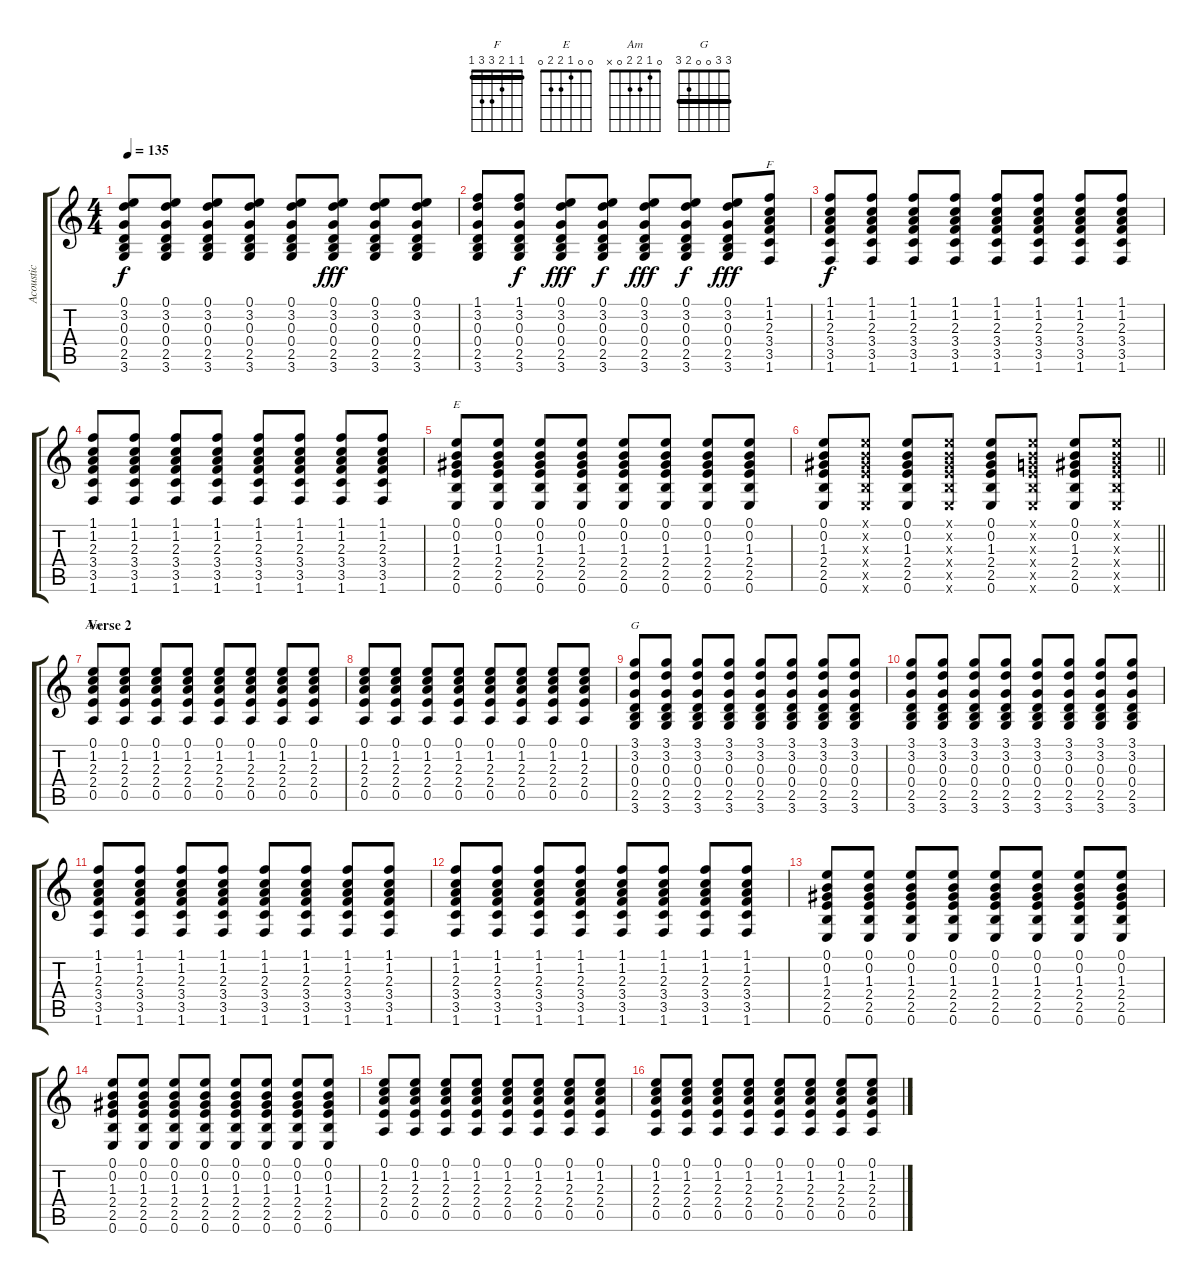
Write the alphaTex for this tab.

\track ("Acoustic" "Acoustic") {mute instrument acousticguitarnylon}
\staff {score tabs}
\tuning (E4 B3 G3 D3 A2 E2) {hide}
\chord ("F" 1 1 2 3 3 1) {barre 1}
\chord ("E" 0 0 1 2 2 0)
\chord ("Am" 0 1 2 2 0 x)
\chord ("G" 3 3 0 0 2 3) {barre 3}
\ts (4 4)
\tempo 135
\clef g2
\ks c
(0.1 3.2 0.3 0.4 2.5 3.6).8{dy f} (0.1 3.2 0.3 0.4 2.5 3.6).8 (0.1 3.2 0.3 0.4 2.5 3.6).8 (0.1 3.2 0.3 0.4 2.5 3.6).8 (0.1 3.2 0.3 0.4 2.5 3.6).8 (0.1 3.2 0.3 0.4 2.5 3.6).8{dy fff} (0.1 3.2 0.3 0.4 2.5 3.6).8 (0.1 3.2 0.3 0.4 2.5 3.6).8 |
(1.1 3.2 0.3 0.4 2.5 3.6).8 (1.1 3.2 0.3 0.4 2.5 3.6).8{dy f} (0.1 3.2 0.3 0.4 2.5 3.6).8{dy fff} (0.1 3.2 0.3 0.4 2.5 3.6).8{dy f} (0.1 3.2 0.3 0.4 2.5 3.6).8{dy fff} (0.1 3.2 0.3 0.4 2.5 3.6).8{dy f} (0.1 3.2 0.3 0.4 2.5 3.6).8{dy fff} (1.1 1.2 2.3 3.4 3.5 1.6).8{ch "F"} |
(1.1 1.2 2.3 3.4 3.5 1.6).8{dy f} (1.1 1.2 2.3 3.4 3.5 1.6).8 (1.1 1.2 2.3 3.4 3.5 1.6).8 (1.1 1.2 2.3 3.4 3.5 1.6).8 (1.1 1.2 2.3 3.4 3.5 1.6).8 (1.1 1.2 2.3 3.4 3.5 1.6).8 (1.1 1.2 2.3 3.4 3.5 1.6).8 (1.1 1.2 2.3 3.4 3.5 1.6).8 |
(1.1 1.2 2.3 3.4 3.5 1.6).8 (1.1 1.2 2.3 3.4 3.5 1.6).8 (1.1 1.2 2.3 3.4 3.5 1.6).8 (1.1 1.2 2.3 3.4 3.5 1.6).8 (1.1 1.2 2.3 3.4 3.5 1.6).8 (1.1 1.2 2.3 3.4 3.5 1.6).8 (1.1 1.2 2.3 3.4 3.5 1.6).8 (1.1 1.2 2.3 3.4 3.5 1.6).8 |
(0.1 0.2 1.3 2.4 2.5 0.6).8{ch "E"} (0.1 0.2 1.3 2.4 2.5 0.6).8 (0.1 0.2 1.3 2.4 2.5 0.6).8 (0.1 0.2 1.3 2.4 2.5 0.6).8 (0.1 0.2 1.3 2.4 2.5 0.6).8 (0.1 0.2 1.3 2.4 2.5 0.6).8 (0.1 0.2 1.3 2.4 2.5 0.6).8 (0.1 0.2 1.3 2.4 2.5 0.6).8 |
\barLineRight lightlight
(0.1 0.2 1.3 2.4 2.5 0.6).8 (0.1{x} 0.2{x} 1.3{x} 2.4{x} 2.5{x} 0.6{x}).8 (0.1 0.2 1.3 2.4 2.5 0.6).8 (0.1{x} 0.2{x} 1.3{x} 2.4{x} 2.5{x} 0.6{x}).8 (0.1 0.2 1.3 2.4 2.5 0.6).8 (0.1{x} 0.2{x} 0.3{x} 2.4{x} 2.5{x} 0.6{x}).8 (0.1 0.2 1.3 2.4 2.5 0.6).8 (0.1{x} 0.2{x} 1.3{x} 2.4{x} 2.5{x} 0.6{x}).8 |
\section ("" "Verse 2")
(0.1 1.2 2.3 2.4 0.5).8{ch "Am"} (0.1 1.2 2.3 2.4 0.5).8 (0.1 1.2 2.3 2.4 0.5).8 (0.1 1.2 2.3 2.4 0.5).8 (0.1 1.2 2.3 2.4 0.5).8 (0.1 1.2 2.3 2.4 0.5).8 (0.1 1.2 2.3 2.4 0.5).8 (0.1 1.2 2.3 2.4 0.5).8 |
(0.1 1.2 2.3 2.4 0.5).8 (0.1 1.2 2.3 2.4 0.5).8 (0.1 1.2 2.3 2.4 0.5).8 (0.1 1.2 2.3 2.4 0.5).8 (0.1 1.2 2.3 2.4 0.5).8 (0.1 1.2 2.3 2.4 0.5).8 (0.1 1.2 2.3 2.4 0.5).8 (0.1 1.2 2.3 2.4 0.5).8 |
(3.1 3.2 0.3 0.4 2.5 3.6).8{ch "G"} (3.1 3.2 0.3 0.4 2.5 3.6).8 (3.1 3.2 0.3 0.4 2.5 3.6).8 (3.1 3.2 0.3 0.4 2.5 3.6).8 (3.1 3.2 0.3 0.4 2.5 3.6).8 (3.1 3.2 0.3 0.4 2.5 3.6).8 (3.1 3.2 0.3 0.4 2.5 3.6).8 (3.1 3.2 0.3 0.4 2.5 3.6).8 |
(3.1 3.2 0.3 0.4 2.5 3.6).8 (3.1 3.2 0.3 0.4 2.5 3.6).8 (3.1 3.2 0.3 0.4 2.5 3.6).8 (3.1 3.2 0.3 0.4 2.5 3.6).8 (3.1 3.2 0.3 0.4 2.5 3.6).8 (3.1 3.2 0.3 0.4 2.5 3.6).8 (3.1 3.2 0.3 0.4 2.5 3.6).8 (3.1 3.2 0.3 0.4 2.5 3.6).8 |
(1.1 1.2 2.3 3.4 3.5 1.6).8 (1.1 1.2 2.3 3.4 3.5 1.6).8 (1.1 1.2 2.3 3.4 3.5 1.6).8 (1.1 1.2 2.3 3.4 3.5 1.6).8 (1.1 1.2 2.3 3.4 3.5 1.6).8 (1.1 1.2 2.3 3.4 3.5 1.6).8 (1.1 1.2 2.3 3.4 3.5 1.6).8 (1.1 1.2 2.3 3.4 3.5 1.6).8 |
(1.1 1.2 2.3 3.4 3.5 1.6).8 (1.1 1.2 2.3 3.4 3.5 1.6).8 (1.1 1.2 2.3 3.4 3.5 1.6).8 (1.1 1.2 2.3 3.4 3.5 1.6).8 (1.1 1.2 2.3 3.4 3.5 1.6).8 (1.1 1.2 2.3 3.4 3.5 1.6).8 (1.1 1.2 2.3 3.4 3.5 1.6).8 (1.1 1.2 2.3 3.4 3.5 1.6).8 |
(0.1 0.2 1.3 2.4 2.5 0.6).8 (0.1 0.2 1.3 2.4 2.5 0.6).8 (0.1 0.2 1.3 2.4 2.5 0.6).8 (0.1 0.2 1.3 2.4 2.5 0.6).8 (0.1 0.2 1.3 2.4 2.5 0.6).8 (0.1 0.2 1.3 2.4 2.5 0.6).8 (0.1 0.2 1.3 2.4 2.5 0.6).8 (0.1 0.2 1.3 2.4 2.5 0.6).8 |
(0.1 0.2 1.3 2.4 2.5 0.6).8 (0.1 0.2 1.3 2.4 2.5 0.6).8 (0.1 0.2 1.3 2.4 2.5 0.6).8 (0.1 0.2 1.3 2.4 2.5 0.6).8 (0.1 0.2 1.3 2.4 2.5 0.6).8 (0.1 0.2 1.3 2.4 2.5 0.6).8 (0.1 0.2 1.3 2.4 2.5 0.6).8 (0.1 0.2 1.3 2.4 2.5 0.6).8 |
(0.1 1.2 2.3 2.4 0.5).8 (0.1 1.2 2.3 2.4 0.5).8 (0.1 1.2 2.3 2.4 0.5).8 (0.1 1.2 2.3 2.4 0.5).8 (0.1 1.2 2.3 2.4 0.5).8 (0.1 1.2 2.3 2.4 0.5).8 (0.1 1.2 2.3 2.4 0.5).8 (0.1 1.2 2.3 2.4 0.5).8 |
(0.1 1.2 2.3 2.4 0.5).8 (0.1 1.2 2.3 2.4 0.5).8 (0.1 1.2 2.3 2.4 0.5).8 (0.1 1.2 2.3 2.4 0.5).8 (0.1 1.2 2.3 2.4 0.5).8 (0.1 1.2 2.3 2.4 0.5).8 (0.1 1.2 2.3 2.4 0.5).8 (0.1 1.2 2.3 2.4 0.5).8
